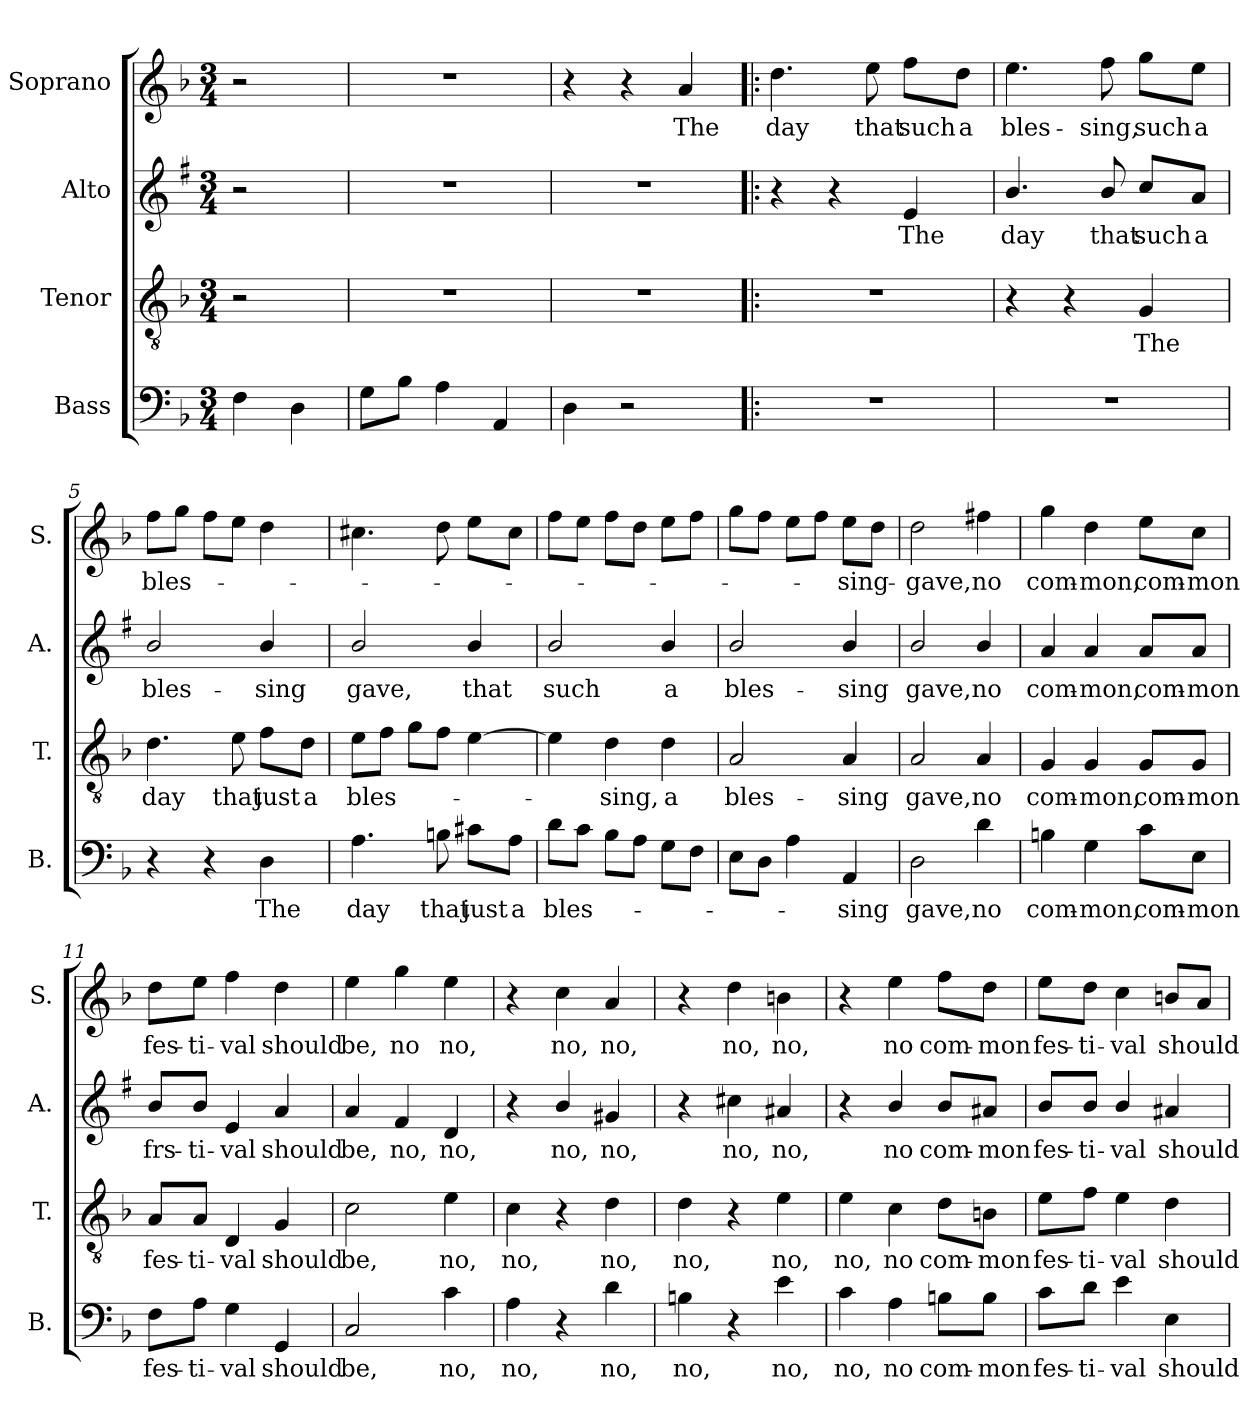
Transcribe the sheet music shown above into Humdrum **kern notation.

**kern	**text	**kern	**text	**kern	**text	**kern	**text
*part4	*part4	*part3	*part3	*part2	*part2	*part1	*part1
*staff4	*staff4	*staff3	*staff3	*staff2	*staff2	*staff1	*staff1
*I"Bass	*	*I"Tenor	*	*I"Alto	*	*I"Soprano	*
*I'B.	*	*I'T.	*	*I'A.	*	*I'S.	*
*clefF4	*	*clefGv2	*	*clefG2	*	*clefG2	*
*	*	*	*	*ITrd1c2	*	*	*
*k[b-]	*	*k[b-]	*	*k[b-]	*	*k[b-]	*
*M3/4	*	*M3/4	*	*M3/4	*	*M3/4	*
=	=	=	=	=	=	=	=
4F\	.	2r	.	2r	.	2r	.
4D\	.	.	.	.	.	.	.
=1	=1	=1	=1	=1	=1	=1	=1
8G\L	.	2.r	.	2.r	.	2.r	.
8B-\J	.	.	.	.	.	.	.
4A\	.	.	.	.	.	.	.
4AA/	.	.	.	.	.	.	.
=2	=2	=2	=2	=2	=2	=2	=2
4D\	.	2.r	.	2.r	.	4r	.
2r	.	.	.	.	.	4r	.
!	!	!	!	!	!	!	!LO:LY:b
.	.	.	.	.	.	4a/	The
=3!|:	=3!|:	=3!|:	=3!|:	=3!|:	=3!|:	=3!|:	=3!|:
!	!	!	!	!	!	!	!LO:LY:b
2.r	.	2.r	.	4r	.	4.dd\	day
.	.	.	.	4r	.	.	.
!	!	!	!	!	!	!	!LO:LY:b
.	.	.	.	.	.	8ee\	that
!	!	!	!	!	!LO:LY:b	!	!LO:LY:b
.	.	.	.	4d/	The	8ff\L	such
!	!	!	!	!	!	!	!LO:LY:b
.	.	.	.	.	.	8dd\J	a
=4	=4	=4	=4	=4	=4	=4	=4
!	!	!	!	!	!LO:LY:b	!	!LO:LY:b
2.r	.	4r	.	4.a/	day	4.ee\	bles-
.	.	4r	.	.	.	.	.
!	!	!	!	!	!LO:LY:b	!	!LO:LY:b
.	.	.	.	8a/	that	8ff\	-sing,
!	!	!	!LO:LY:b	!	!LO:LY:b	!	!LO:LY:b
.	.	4G/	The	8b-/L	such	8gg\L	such
!	!	!	!	!	!LO:LY:b	!	!LO:LY:b
.	.	.	.	8g/J	a	8ee\J	a
=5	=5	=5	=5	=5	=5	=5	=5
!	!	!	!LO:LY:b	!	!LO:LY:b	!	!LO:LY:b
4r	.	4.d\	day	2a/	bles-	8ff\L	bles-
.	.	.	.	.	.	8gg\J	.
4r	.	.	.	.	.	8ff\L	.
!	!	!	!LO:LY:b	!	!	!	!
.	.	8e\	that	.	.	8ee\J	.
!	!LO:LY:b	!	!LO:LY:b	!	!LO:LY:b	!	!
4D\	The	8f\L	just	4a/	-sing	4dd\	.
!	!	!	!LO:LY:b	!	!	!	!
.	.	8d\J	a	.	.	.	.
!!LO:LB:g=z
=6	=6	=6	=6	=6	=6	=6	=6
!	!LO:LY:b	!	!LO:LY:b	!	!LO:LY:b	!	!
4.A\	day	8e\L	bles-	2a/	gave,	4.cc#X\	.
.	.	8f\J	.	.	.	.	.
.	.	8g\L	.	.	.	.	.
!	!LO:LY:b	!	!	!	!	!	!
8Bn\	that	8f\J	.	.	.	8dd\	.
!	!LO:LY:b	!	!	!	!LO:LY:b	!	!
8c#X\L	just	[4e\	.	4a/	that	8ee\L	.
!	!LO:LY:b	!	!	!	!	!	!
8A\J	a	.	.	.	.	8cc#\J	.
=7	=7	=7	=7	=7	=7	=7	=7
!	!LO:LY:b	!	!	!	!LO:LY:b	!	!
8d\L	bles-	4e\]	.	2a/	such	8ff\L	.
8c\J	.	.	.	.	.	8ee\J	.
!	!	!	!LO:LY:b	!	!	!	!
8B-\L	.	4d\	-sing,	.	.	8ff\L	.
8A\J	.	.	.	.	.	8dd\J	.
!	!	!	!LO:LY:b	!	!LO:LY:b	!	!
8G\L	.	4d\	a	4a/	a	8ee\L	.
8F\J	.	.	.	.	.	8ff\J	.
=8	=8	=8	=8	=8	=8	=8	=8
!	!	!	!LO:LY:b	!	!LO:LY:b	!	!
8E\L	.	2A/	bles-	2a/	bles-	8gg\L	.
8D\J	.	.	.	.	.	8ff\J	.
4A\	.	.	.	.	.	8ee\L	.
.	.	.	.	.	.	8ff\J	.
!	!LO:LY:b	!	!LO:LY:b	!	!LO:LY:b	!	!LO:LY:b
4AA/	-sing	4A/	-sing	4a/	-sing	8ee\L	-sing-
.	.	.	.	.	.	8dd\J	.
=9	=9	=9	=9	=9	=9	=9	=9
!	!LO:LY:b	!	!LO:LY:b	!	!LO:LY:b	!	!LO:LY:b
2D\	gave,	2A/	gave,	2a/	gave,	2dd\	-gave,
!	!LO:LY:b	!	!LO:LY:b	!	!LO:LY:b	!	!LO:LY:b
4d\	no	4A/	no	4a/	no	4ff#X\	no
=10	=10	=10	=10	=10	=10	=10	=10
!	!LO:LY:b	!	!LO:LY:b	!	!LO:LY:b	!	!LO:LY:b
4Bn\	com-	4G/	com-	4g/	com-	4gg\	com-
!	!LO:LY:b	!	!LO:LY:b	!	!LO:LY:b	!	!LO:LY:b
4G\	-mon,	4G/	-mon,	4g/	-mon,	4dd\	-mon,
!	!LO:LY:b	!	!LO:LY:b	!	!LO:LY:b	!	!LO:LY:b
8c\L	com-	8G/L	com-	8g/L	com-	8ee\L	com-
!	!LO:LY:b	!	!LO:LY:b	!	!LO:LY:b	!	!LO:LY:b
8E\J	-mon	8G/J	-mon	8g/J	-mon	8cc\J	-mon
!!LO:PB:g=z
=11	=11	=11	=11	=11	=11	=11	=11
!	!LO:LY:b	!	!LO:LY:b	!	!LO:LY:b	!	!LO:LY:b
8F\L	fes-	8A/L	fes-	8a/L	frs-	8dd\L	fes-
!	!LO:LY:b	!	!LO:LY:b	!	!LO:LY:b	!	!LO:LY:b
8A\J	-ti-	8A/J	-ti-	8a/J	-ti-	8ee\J	-ti-
!	!LO:LY:b	!	!LO:LY:b	!	!LO:LY:b	!	!LO:LY:b
4G\	-val	4D/	-val	4d/	-val	4ff\	-val
!	!LO:LY:b	!	!LO:LY:b	!	!LO:LY:b	!	!LO:LY:b
4GG/	should	4G/	should	4g/	should	4dd\	should
=12	=12	=12	=12	=12	=12	=12	=12
!	!LO:LY:b	!	!LO:LY:b	!	!LO:LY:b	!	!LO:LY:b
2C/	be,	2c\	be,	4g/	be,	4ee\	be,
!	!	!	!	!	!LO:LY:b	!	!LO:LY:b
.	.	.	.	4e/	no,	4gg\	no
!	!LO:LY:b	!	!LO:LY:b	!	!LO:LY:b	!	!LO:LY:b
4c\	no,	4e\	no,	4c/	no,	4ee\	no,
=13	=13	=13	=13	=13	=13	=13	=13
!	!LO:LY:b	!	!LO:LY:b	!	!	!	!
4A\	no,	4c\	no,	4r	.	4r	.
!	!	!	!	!	!LO:LY:b	!	!LO:LY:b
4r	.	4r	.	4a/	no,	4cc\	no,
!	!LO:LY:b	!	!LO:LY:b	!	!LO:LY:b	!	!LO:LY:b
4d\	no,	4d\	no,	4f#X/	no,	4a/	no,
=14	=14	=14	=14	=14	=14	=14	=14
!	!LO:LY:b	!	!LO:LY:b	!	!	!	!
4Bn\	no,	4d\	no,	4r	.	4r	.
!	!	!	!	!	!LO:LY:b	!	!LO:LY:b
4r	.	4r	.	4bn\	no,	4dd\	no,
!	!LO:LY:b	!	!LO:LY:b	!	!LO:LY:b	!	!LO:LY:b
4e\	no,	4e\	no,	4g#X/	no,	4bn\	no,
=15	=15	=15	=15	=15	=15	=15	=15
!	!LO:LY:b	!	!LO:LY:b	!	!	!	!
4c\	no,	4e\	no,	4r	.	4r	.
!	!LO:LY:b	!	!LO:LY:b	!	!LO:LY:b	!	!LO:LY:b
4A\	no	4c\	no	4a/	no	4ee\	no
!	!LO:LY:b	!	!LO:LY:b	!	!LO:LY:b	!	!LO:LY:b
8Bn\L	com-	8d\L	com-	8a/L	com-	8ff\L	com-
!	!LO:LY:b	!	!LO:LY:b	!	!LO:LY:b	!	!LO:LY:b
8B\J	-mon	8Bn\J	-mon	8g#X/J	-mon	8dd\J	-mon
!!LO:LB:g=z
=16	=16	=16	=16	=16	=16	=16	=16
!	!LO:LY:b	!	!LO:LY:b	!	!LO:LY:b	!	!LO:LY:b
8c\L	fes-	8e\L	fes-	8a/L	fes-	8ee\L	fes-
!	!LO:LY:b	!	!LO:LY:b	!	!LO:LY:b	!	!LO:LY:b
8d\J	-ti-	8f\J	-ti-	8a/J	-ti-	8dd\J	-ti-
!	!LO:LY:b	!	!LO:LY:b	!	!LO:LY:b	!	!LO:LY:b
4e\	-val	4e\	-val	4a/	-val	4cc\	-val
!	!LO:LY:b	!	!LO:LY:b	!	!LO:LY:b	!	!LO:LY:b
4E\	should	4d\	should	4g#X/	should	8bn/L	should-
.	.	.	.	.	.	8a/J	.
=	=	=	=	=	=	=	=
*-	*-	*-	*-	*-	*-	*-	*-
